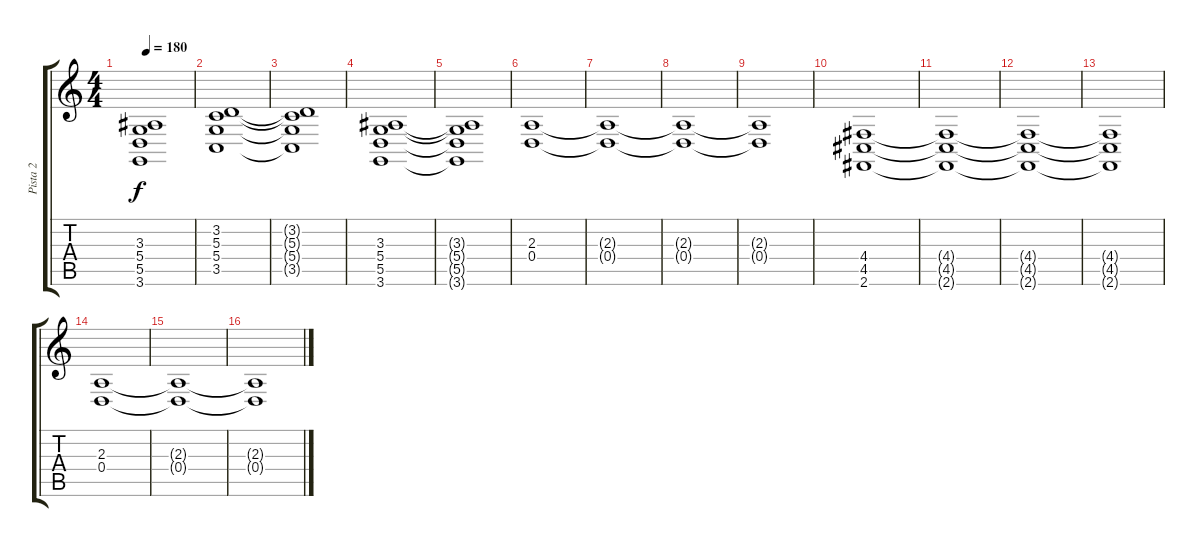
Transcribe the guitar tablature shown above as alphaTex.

\track ("Pista 2" "Pista 2") {instrument synthstrings2}
\staff {score tabs}
\tuning (E4 B3 G3 D3 A2 E2) {hide}
\ts (4 4)
\tempo 180
\clef g2
\ks c
(3.3{t} 5.4{t} 5.5{t} 3.6{t}).1{dy f} |
(3.2 5.3 5.4 3.5).1 |
(3.2{t} 5.3{t} 5.4{t} 3.5{t}).1 |
(3.3 5.4 5.5 3.6).1 |
(3.3{t} 5.4{t} 5.5{t} 3.6{t}).1 |
(2.3 0.4).1 |
(2.3{t} 0.4{t}).1 |
(2.3{t} 0.4{t}).1 |
(2.3{t} 0.4{t}).1 |
(4.4 4.5 2.6).1 |
(4.4{t} 4.5{t} 2.6{t}).1 |
(4.4{t} 4.5{t} 2.6{t}).1 |
(4.4{t} 4.5{t} 2.6{t}).1 |
(2.3 0.4).1 |
(2.3{t} 0.4{t}).1 |
(2.3{t} 0.4{t}).1
